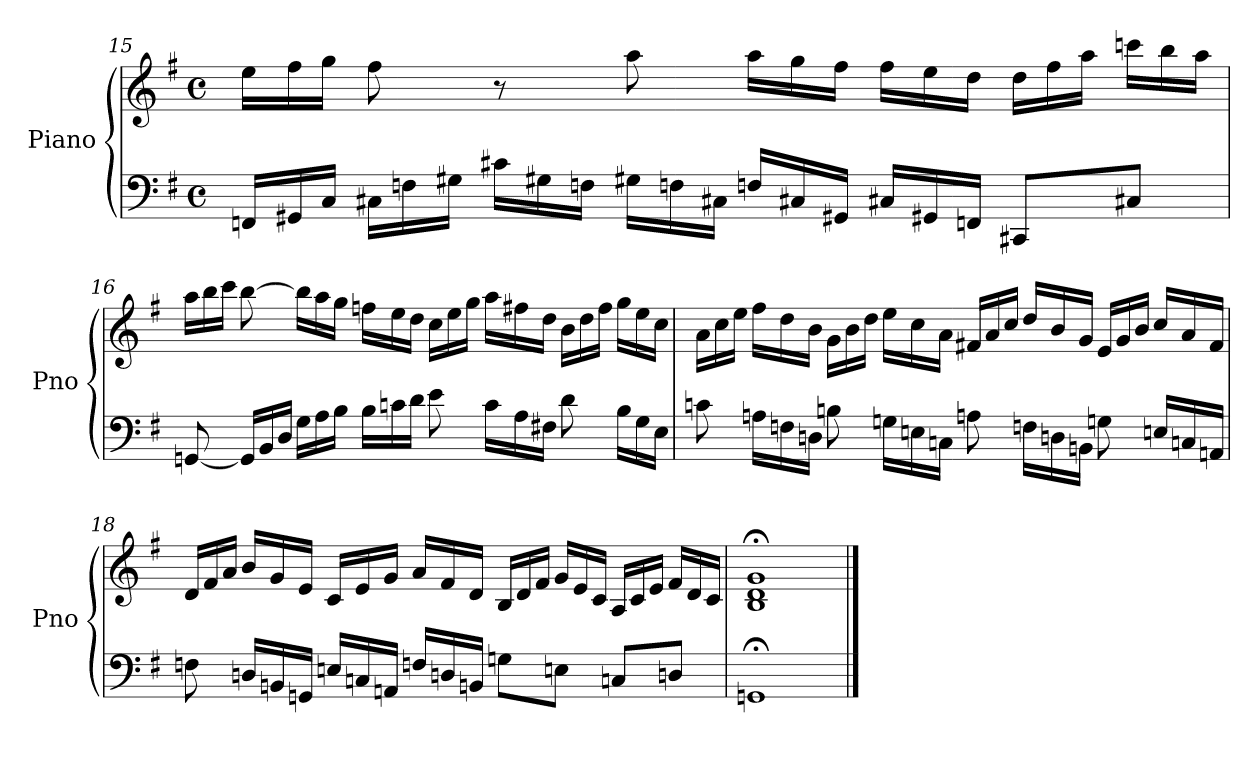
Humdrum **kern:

**kern	**kern
*part1	*part1
*staff2	*staff1
*I"Piano	*
*I'Pno	*
*clefF4	*clefG2
*k[f#]	*k[f#]
*G:	*G:
*M4/4	*M4/4
*met(c)	*met(c)
*Xtuplet	*Xtuplet
=15	=15
24FFn/LL	24ee\LL
24GG#X/	24ff#\
24C/JJ	24gg\JJ
24C#X\LL	8ff#\
24Fn\	.
24G#X\JJ	.
24c#X\LL	8r
24G#X\	.
24Fn\JJ	.
24G#X\LL	8aa\
24Fn\	.
24C#X\JJ	.
24Fn/LL	24aa\LL
24C#X/	24gg\
24GG#X/JJ	24ff#\JJ
24C#X/LL	24ff#\LL
24GG#X/	24ee\
24FFn/JJ	24dd\JJ
8CC#X/L	24dd\LL
.	24ff#\
.	24aa\JJ
8C#X/J	24cccn\LL
.	24bb\
.	24aa\JJ
!!LO:LB:g=z
=16	=16
[8GGn/	24aa\LL
.	24bb\
.	24ccc\JJ
24GG/LL]	[8bb\
24BB/	.
24D/JJ	.
24G\LL	24bb\LL]
24A\	24aa\
24B\JJ	24gg\JJ
24B\LL	24ffn\LL
24cn\	24ee\
24d\JJ	24dd\JJ
8e\	24cc\LL
.	24ee\
.	24gg\JJ
24c\LL	24aa\LL
24A\	24ff#X\
24F#X\JJ	24dd\JJ
8d\	24b\LL
.	24dd\
.	24ff#\JJ
24B\LL	24gg\LL
24G\	24ee\
24E\JJ	24cc\JJ
=17	=17
8cn\	24a\LL
.	24cc\
.	24ee\JJ
24An\LL	24ff#\LL
24Fn\	24dd\
24Dn\JJ	24b\JJ
8Bn\	24g\LL
.	24b\
.	24dd\JJ
24Gn\LL	24ee\LL
24En\	24cc\
24Cn\JJ	24a\JJ
8An\	24f#X/LL
.	24a/
.	24cc/JJ
24Fn\LL	24dd/LL
24Dn\	24b/
24BBn\JJ	24g/JJ
8Gn\	24e/LL
.	24g/
.	24b/JJ
24En/LL	24cc/LL
24Cn/	24a/
24AAn/JJ	24f#/JJ
!!LO:LB:g=z
=18	=18
8Fn\	24d/LL
.	24f#/
.	24a/JJ
24Dn/LL	24b/LL
24BBn/	24g/
24GGn/JJ	24e/JJ
24En/LL	24c/LL
24Cn/	24e/
24AAn/JJ	24g/JJ
24Fn/LL	24a/LL
24Dn/	24f#/
24BBn/JJ	24d/JJ
8Gn\L	24B/LL
.	24d/
.	24f#/JJ
8En\J	24g/LL
.	24e/
.	24c/JJ
8Cn/L	24A/LL
.	24c/
.	24e/JJ
8Dn/J	24f#/LL
.	24d/
.	24c/JJ
=19	=19
1GGn;	1B;< 1d;< 1g;<
==	==
*-	*-
